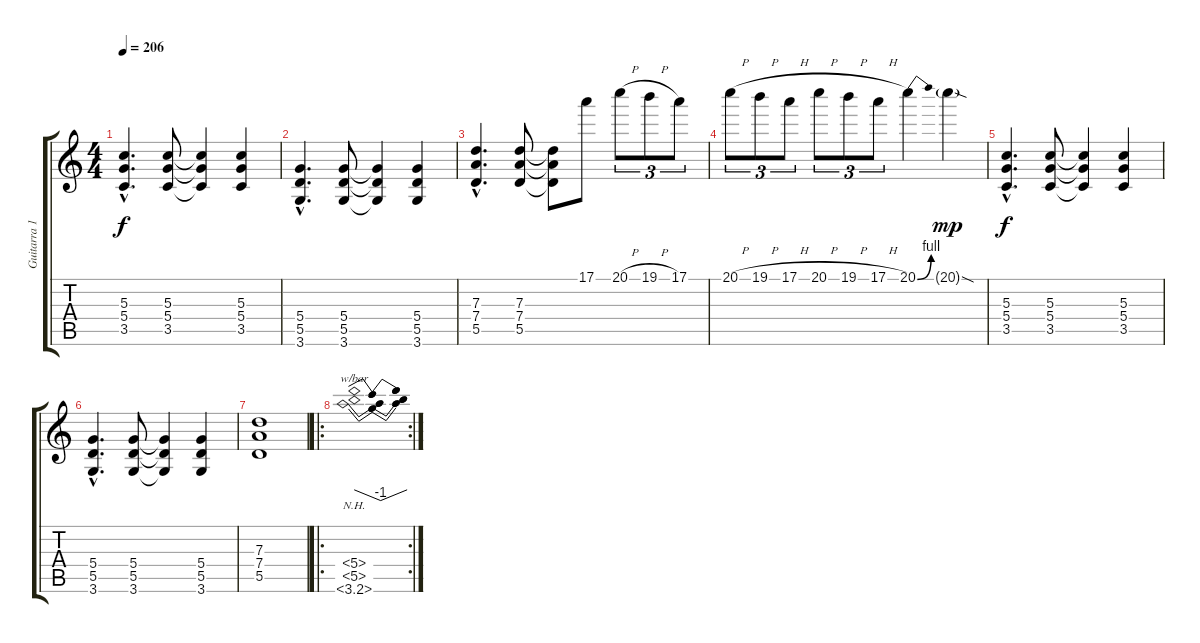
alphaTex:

\track ("Guitarra 1" "Guitarra 1") {instrument distortionguitar}
\staff {score tabs}
\tuning (E4 B3 G3 D3 A2 E2) {hide}
\ts (4 4)
\tempo 206
\clef g2
\ks c
(5.3{hac} 5.4{hac} 3.5{hac}).4{d dy f} (5.3 5.4 3.5).8 (5.3{t} 5.4{t} 3.5{t}).4 (5.3 5.4 3.5).4 |
(5.4{hac} 5.5{hac} 3.6{hac}).4{d} (5.4 5.5 3.6).8 (5.4{t} 5.5{t} 3.6{t}).4 (5.4 5.5 3.6).4 |
(7.3{hac} 7.4{hac} 5.5{hac}).4{d} (7.3 7.4 5.5).8 (7.3{t} 7.4{t} 5.5{t}).8 17.1.8 20.1{h}.8{tu (3 2)} 19.1{h}.8{tu (3 2)} 17.1.8{tu (3 2)} |
20.1{h}.8{tu (3 2)} 19.1{h}.8{tu (3 2)} 17.1{h}.8{tu (3 2)} 20.1{h}.8{tu (3 2)} 19.1{h}.8{tu (3 2)} 17.1{h}.8{tu (3 2)} 20.1{be (bend 0 0 60 4)}.4 20.1{sod g}.4{dy mp} |
(5.3{hac} 5.4{hac} 3.5{hac}).4{d dy f} (5.3 5.4 3.5).8 (5.3{t} 5.4{t} 3.5{t}).4 (5.3 5.4 3.5).4 |
(5.4{hac} 5.5{hac} 3.6{hac}).4{d} (5.4 5.5 3.6).8 (5.4{t} 5.5{t} 3.6{t}).4 (5.4 5.5 3.6).4 |
(7.3 7.4 5.5).1 |
\ro
\rc 2
(5.4{nh} 5.5{nh} 3.6{nh}).1{tbe (dip default 0 0 30 -4 60 0)}
